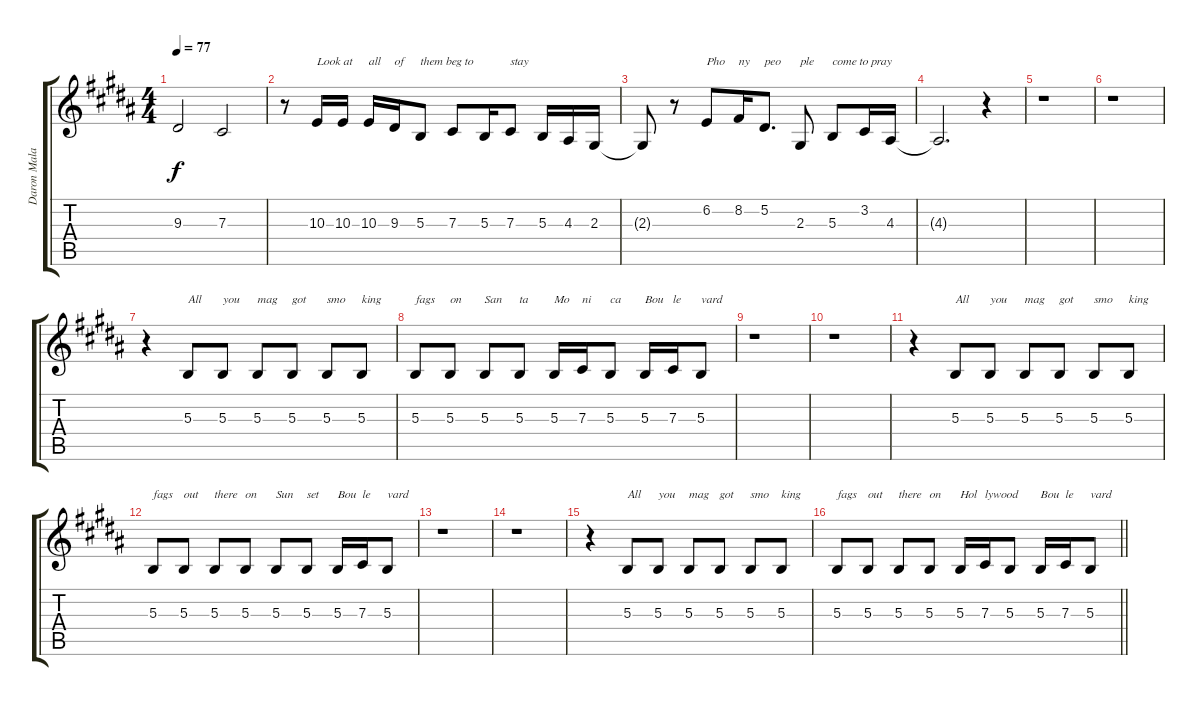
\track ("Daron Malakian (Vocals)" "Daron Mala") {instrument altosax}
\staff {score tabs}
\tuning (Eb4 Bb3 Gb3 Db3 Ab2 Eb2) {hide}
\ts (4 4)
\tempo 77
\clef g2
\ks g#minor
9.3.2{dy f} 7.3.2 |
r.8 10.3.16{txt "Look at"} 10.3.16 10.3.16{txt "all"} 9.3.16{txt "of"} 5.3.8{txt "them beg to"} 7.3.8 5.3.16 7.3.8{txt "stay"} 5.3.16 4.3.16 2.3.16 |
2.3{t}.8 r.8 6.2.8{txt "Pho"} 8.2.16{txt "ny"} 5.2.8{d txt "peo"} 2.3.8{txt "ple"} 5.3.8{txt "come to pray"} 3.2.16 4.3.16 |
4.3{t}.2{d} r.4 |
r.1 |
r.1 |
r.4 5.3.8{txt "All"} 5.3.8{txt "you"} 5.3.8{txt "mag"} 5.3.8{txt "got"} 5.3.8{txt "smo"} 5.3.8{txt "king"} |
5.3.8{txt "fags"} 5.3.8{txt "on"} 5.3.8{txt "San"} 5.3.8{txt "ta"} 5.3.16{txt "Mo"} 7.3.16{txt "ni"} 5.3.8{txt "ca"} 5.3.16{txt "Bou"} 7.3.16{txt "le"} 5.3.8{txt "vard"} |
r.1 |
r.1 |
r.4 5.3.8{txt "All"} 5.3.8{txt "you"} 5.3.8{txt "mag"} 5.3.8{txt "got"} 5.3.8{txt "smo"} 5.3.8{txt "king"} |
5.3.8{txt "fags"} 5.3.8{txt "out"} 5.3.8{txt "there"} 5.3.8{txt "on"} 5.3.8{txt "Sun"} 5.3.8{txt "set"} 5.3.16{txt "Bou"} 7.3.16{txt "le"} 5.3.8{txt "vard"} |
r.1 |
r.1 |
r.4 5.3.8{txt "All"} 5.3.8{txt "you"} 5.3.8{txt "mag"} 5.3.8{txt "got"} 5.3.8{txt "smo"} 5.3.8{txt "king"} |
\barLineRight lightlight
5.3.8{txt "fags"} 5.3.8{txt "out"} 5.3.8{txt "there"} 5.3.8{txt "on"} 5.3.16{txt "Hol"} 7.3.16{txt "lywood"} 5.3.8 5.3.16{txt "Bou"} 7.3.16{txt "le"} 5.3.8{txt "vard"}
